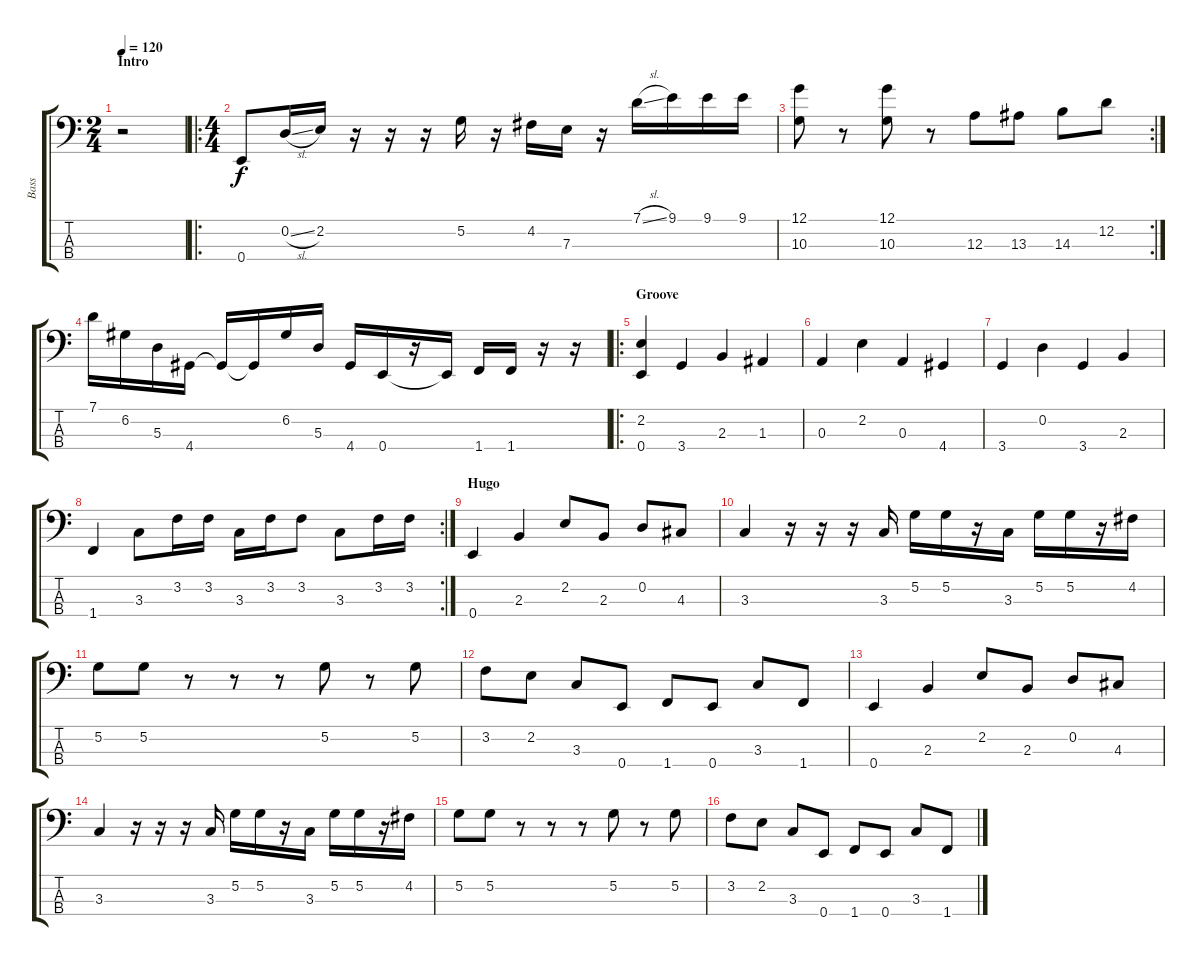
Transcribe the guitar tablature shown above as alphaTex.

\track ("Bass" "Bass") {instrument slapbass1}
\staff {score tabs}
\tuning (G2 D2 A1 E1) {hide}
\ts (2 4)
\section ("" "Intro")
\tempo 120
\clef f4
\ks c
r.2{dy f instrument slapbass1} |
\ro
\ts (4 4)
0.4.8 0.2{sl}.16 2.2.16 r.16 r.16 r.16 5.2.16 r.16 4.2.16 7.3.16 r.16 7.1{sl}.16 9.1.16 9.1.16 9.1.16 |
\rc 2
(12.1 10.3).8 r.8 (12.1 10.3).8 r.8 12.3.8 13.3.8 14.3.8 12.2.8 |
7.1.16 6.2.16 5.3.16 4.4.16 4.4{t}.16 4.4{t}.16 6.2.16 5.3.16 4.4.16 0.4.16 r.16 0.4{t}.16 1.4.16 1.4.16 r.16 r.16 |
\ro
\section ("" "Groove")
(2.2 0.4).4{instrument fretlessbass} 3.4.4 2.3.4 1.3.4 |
0.3.4 2.2.4 0.3.4 4.4.4 |
3.4.4 0.2.4 3.4.4 2.3.4 |
\rc 2
1.4.4 3.3.8 3.2.16 3.2.16 3.3.16 3.2.16 3.2.8 3.3.8 3.2.16 3.2.16 |
\section ("" "Hugo")
0.4.4 2.3.4 2.2.8 2.3.8 0.2.8 4.3.8 |
3.3.4 r.16 r.16 r.16 3.3.16 5.2.16 5.2.16 r.16 3.3.16 5.2.16 5.2.16 r.16 4.2.16 |
5.2.8 5.2.8 r.8 r.8 r.8 5.2.8 r.8 5.2.8 |
3.2.8 2.2.8 3.3.8 0.4.8 1.4.8 0.4.8 3.3.8 1.4.8 |
0.4.4 2.3.4 2.2.8 2.3.8 0.2.8 4.3.8 |
3.3.4 r.16 r.16 r.16 3.3.16 5.2.16 5.2.16 r.16 3.3.16 5.2.16 5.2.16 r.16 4.2.16 |
5.2.8 5.2.8 r.8 r.8 r.8 5.2.8 r.8 5.2.8 |
3.2.8 2.2.8 3.3.8 0.4.8 1.4.8 0.4.8 3.3.8 1.4.8
